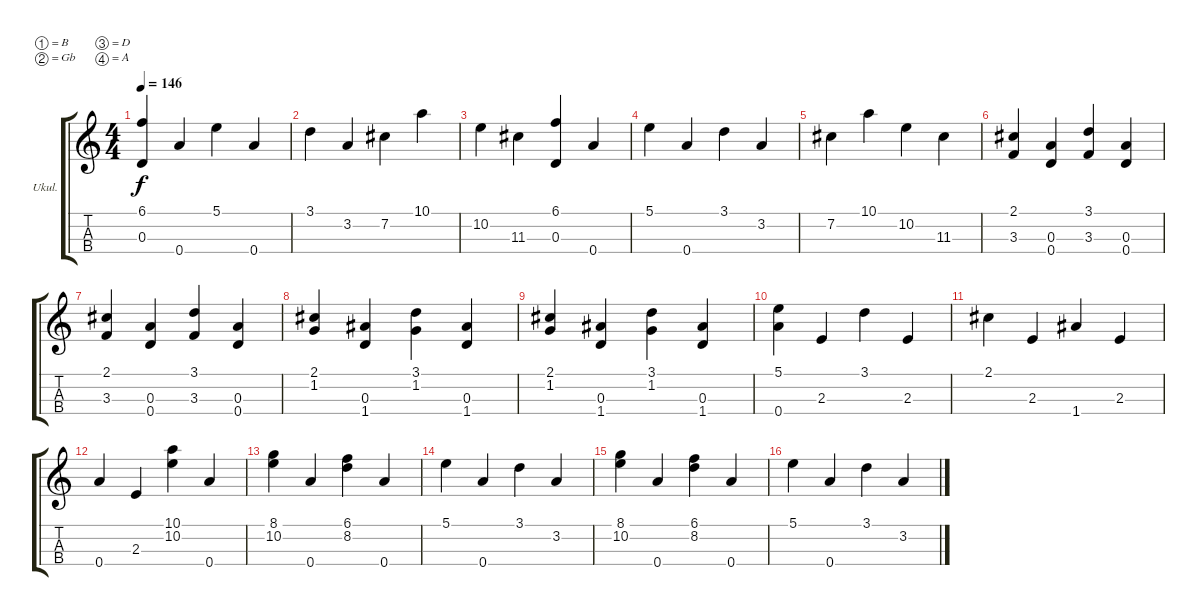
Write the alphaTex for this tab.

\bracketExtendMode groupsimilarinstruments
\firstSystemTrackNameOrientation horizontal
\otherSystemsTrackNameOrientation horizontal
\track ("Ukulele" "Ukul.") {solo instrument shamisen}
\staff {score tabs}
\tuning (B4 Gb4 D4 A4)
\ts (4 4)
\tempo 146
\clef g2
\scale
0.333333
\ks c
(6.1 0.3).4{dy f} 0.4.4 5.1.4 0.4.4 |
\scale
0.333333 3.1.4 3.2.4 7.2.4 10.1.4 |
\scale
0.333333 10.2.4 11.3.4 (6.1 0.3).4 0.4.4 |
\scale
0.333333 5.1.4 0.4.4 3.1.4 3.2.4 |
\scale
0.333333 7.2.4 10.1.4 10.2.4 11.3.4 |
\scale
0.333333 (2.1 3.3).4 (0.3 0.4).4 (3.1 3.3).4 (0.4 0.3).4 |
\scale
0.333333 (2.1 3.3).4 (0.3 0.4).4 (3.1 3.3).4 (0.3 0.4).4 |
\scale
0.333333 (2.1 1.2).4 (0.3 1.4).4 (3.1 1.2).4 (0.3 1.4).4 |
\scale
0.333333 (2.1 1.2).4 (0.3 1.4).4 (3.1 1.2).4 (0.3 1.4).4 |
\scale
0.333333 (5.1 0.4).4 2.3.4 3.1.4 2.3.4 |
\scale
0.333333 2.1.4 2.3.4 1.4.4 2.3.4 |
\scale
0.333333 0.4.4 2.3.4 (10.1 10.2).4 0.4.4 |
\scale
0.333333 (8.1 10.2).4 0.4.4 (6.1 8.2).4 0.4.4 |
\scale
0.333333 5.1.4 0.4.4 3.1.4 3.2.4 |
\scale
0.333333 (8.1 10.2).4 0.4.4 (6.1 8.2).4 0.4.4 |
\scale
0.333333 5.1.4 0.4.4 3.1.4 3.2.4
